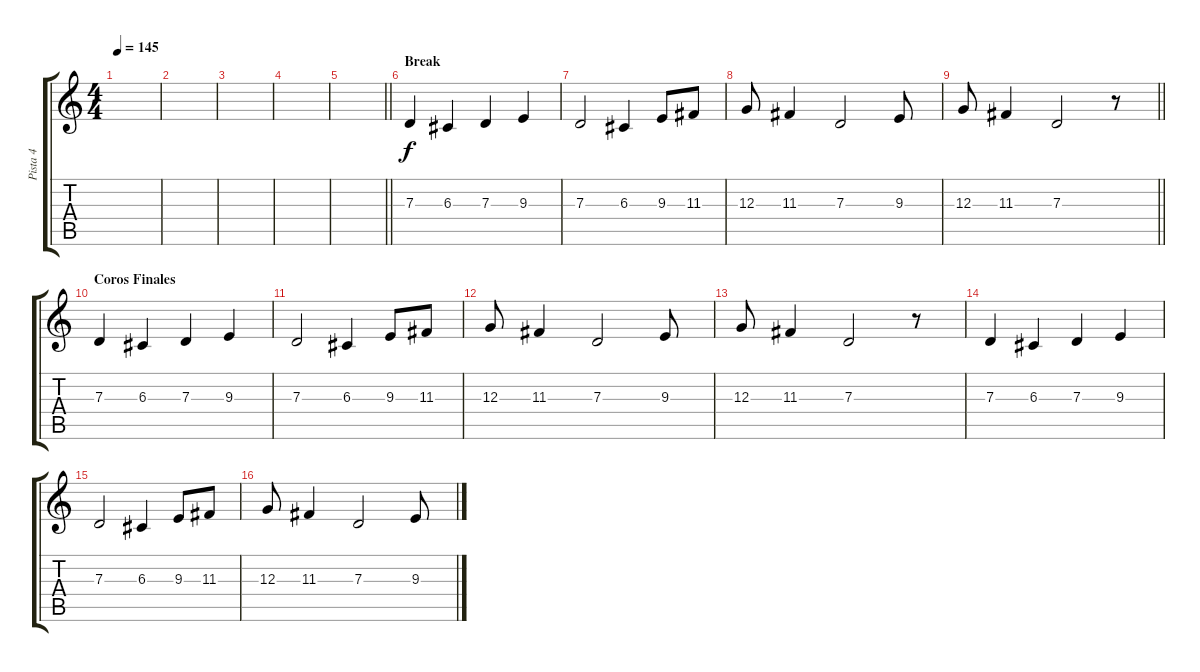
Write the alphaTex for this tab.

\track ("Pista 4" "Pista 4") {instrument altosax}
\staff {score tabs}
\tuning (E4 B3 G3 D3 A2 E2) {hide}
\ts (4 4)
\tempo 145
\clef g2
\ks c
|
|
|
|
\barLineRight lightlight
|
\section ("" "Break")
7.3.4 6.3.4 7.3.4 9.3.4 |
7.3.2 6.3.4 9.3.8 11.3.8 |
12.3.8 11.3.4 7.3.2 9.3.8 |
\barLineRight lightlight
12.3.8 11.3.4 7.3.2 r.8 |
\section ("" "Coros Finales")
7.3.4 6.3.4 7.3.4 9.3.4 |
7.3.2 6.3.4 9.3.8 11.3.8 |
12.3.8 11.3.4 7.3.2 9.3.8 |
12.3.8 11.3.4 7.3.2 r.8 |
7.3.4 6.3.4 7.3.4 9.3.4 |
7.3.2 6.3.4 9.3.8 11.3.8 |
12.3.8 11.3.4 7.3.2 9.3.8
